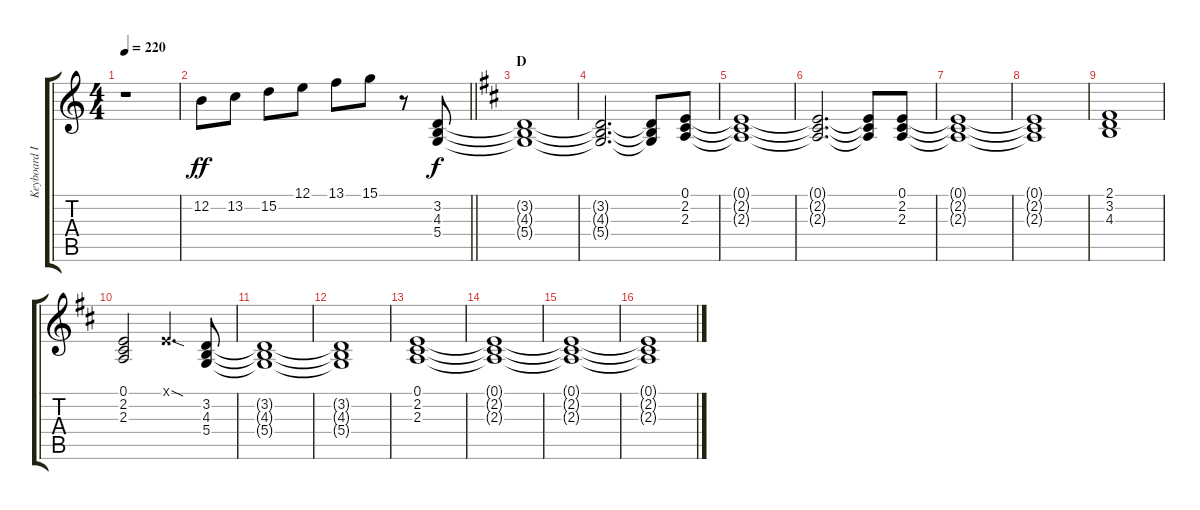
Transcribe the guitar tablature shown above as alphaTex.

\track ("Keyboard I" "Keyboard I") {instrument drawbarorgan}
\staff {score tabs}
\tuning (E4 B3 G3 D3 A2 E2) {hide}
\ts (4 4)
\tempo 220
\clef g2
\ks c
r.1{dy ff} |
\barLineRight lightlight
12.2.8{instrument brasssection} 13.2.8 15.2.8 12.1.8 13.1.8 15.1.8 r.8 (3.2 4.3 5.4).8{dy f instrument drawbarorgan} |
\section ("" "D")
\ks d
(3.2{t} 4.3{t} 5.4{t}).1 |
(3.2{t} 4.3{t} 5.4{t}).2{d} (3.2{t} 4.3{t} 5.4{t}).8 (0.1 2.2 2.3).8 |
(0.1{t} 2.2{t} 2.3{t}).1 |
(0.1{t} 2.2{t} 2.3{t}).2{d} (0.1{t} 2.2{t} 2.3{t}).8 (0.1 2.2 2.3).8 |
(0.1{t} 2.2{t} 2.3{t}).1 |
(0.1{t} 2.2{t} 2.3{t}).1 |
(2.1 3.2 4.3).1 |
(0.1 2.2 2.3).2 0.1{sod x}.4{d} (3.2 4.3 5.4).8 |
(3.2{t} 4.3{t} 5.4{t}).1 |
(3.2{t} 4.3{t} 5.4{t}).1 |
(0.1 2.2 2.3).1 |
(0.1{t} 2.2{t} 2.3{t}).1 |
(0.1{t} 2.2{t} 2.3{t}).1 |
(0.1{t} 2.2{t} 2.3{t}).1
